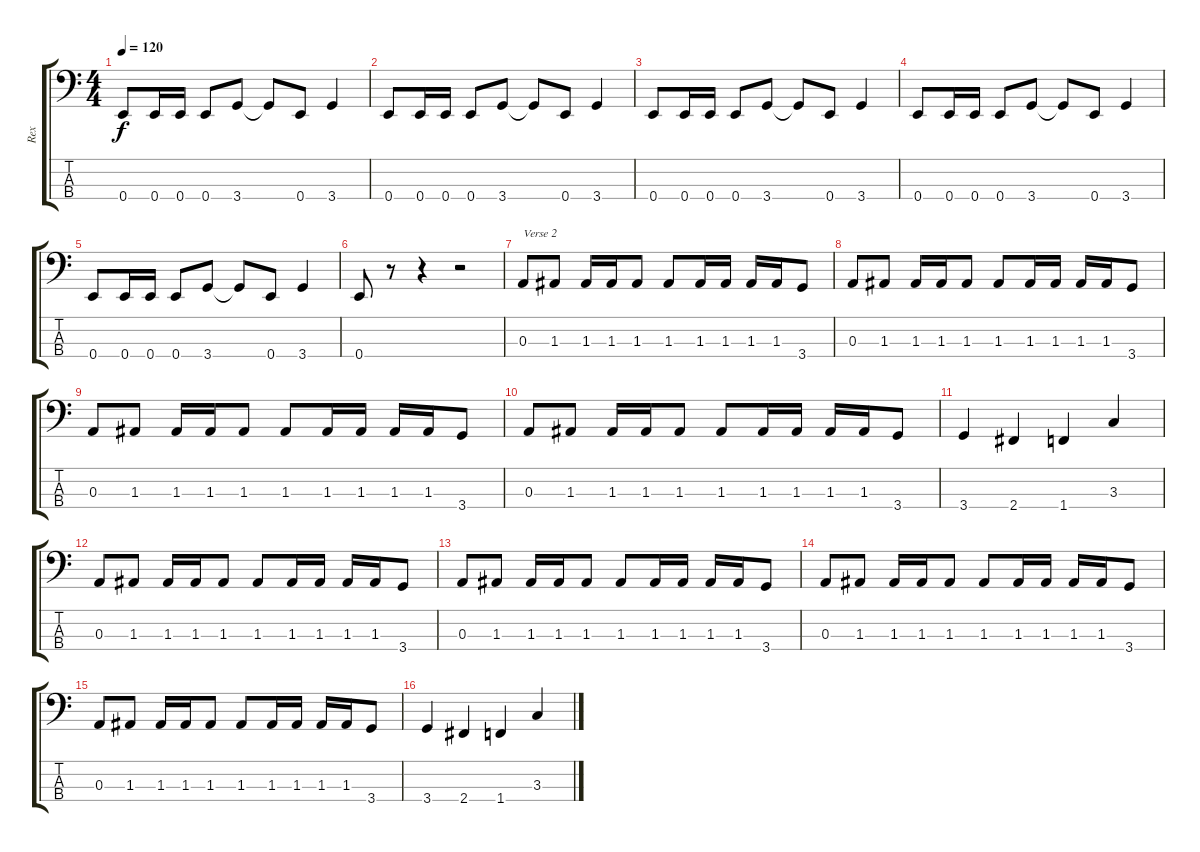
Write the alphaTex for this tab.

\track ("Rex" "Rex") {instrument electricbasspick}
\staff {score tabs}
\tuning (G2 D2 A1 E1) {hide}
\ts (4 4)
\tempo 120
\clef f4
\ks c
0.4.8{dy f} 0.4.16 0.4.16 0.4.8 3.4.8 3.4{t}.8 0.4.8 3.4.4 |
0.4.8 0.4.16 0.4.16 0.4.8 3.4.8 3.4{t}.8 0.4.8 3.4.4 |
0.4.8 0.4.16 0.4.16 0.4.8 3.4.8 3.4{t}.8 0.4.8 3.4.4 |
0.4.8 0.4.16 0.4.16 0.4.8 3.4.8 3.4{t}.8 0.4.8 3.4.4 |
0.4.8 0.4.16 0.4.16 0.4.8 3.4.8 3.4{t}.8 0.4.8 3.4.4 |
0.4.8 r.8 r.4 r.2 |
0.3.8{txt "Verse 2"} 1.3.8 1.3.16 1.3.16 1.3.8 1.3.8 1.3.16 1.3.16 1.3.16 1.3.16 3.4.8 |
0.3.8 1.3.8 1.3.16 1.3.16 1.3.8 1.3.8 1.3.16 1.3.16 1.3.16 1.3.16 3.4.8 |
0.3.8 1.3.8 1.3.16 1.3.16 1.3.8 1.3.8 1.3.16 1.3.16 1.3.16 1.3.16 3.4.8 |
0.3.8 1.3.8 1.3.16 1.3.16 1.3.8 1.3.8 1.3.16 1.3.16 1.3.16 1.3.16 3.4.8 |
3.4.4 2.4.4 1.4.4 3.3.4 |
0.3.8 1.3.8 1.3.16 1.3.16 1.3.8 1.3.8 1.3.16 1.3.16 1.3.16 1.3.16 3.4.8 |
0.3.8 1.3.8 1.3.16 1.3.16 1.3.8 1.3.8 1.3.16 1.3.16 1.3.16 1.3.16 3.4.8 |
0.3.8 1.3.8 1.3.16 1.3.16 1.3.8 1.3.8 1.3.16 1.3.16 1.3.16 1.3.16 3.4.8 |
0.3.8 1.3.8 1.3.16 1.3.16 1.3.8 1.3.8 1.3.16 1.3.16 1.3.16 1.3.16 3.4.8 |
3.4.4 2.4.4 1.4.4 3.3.4
